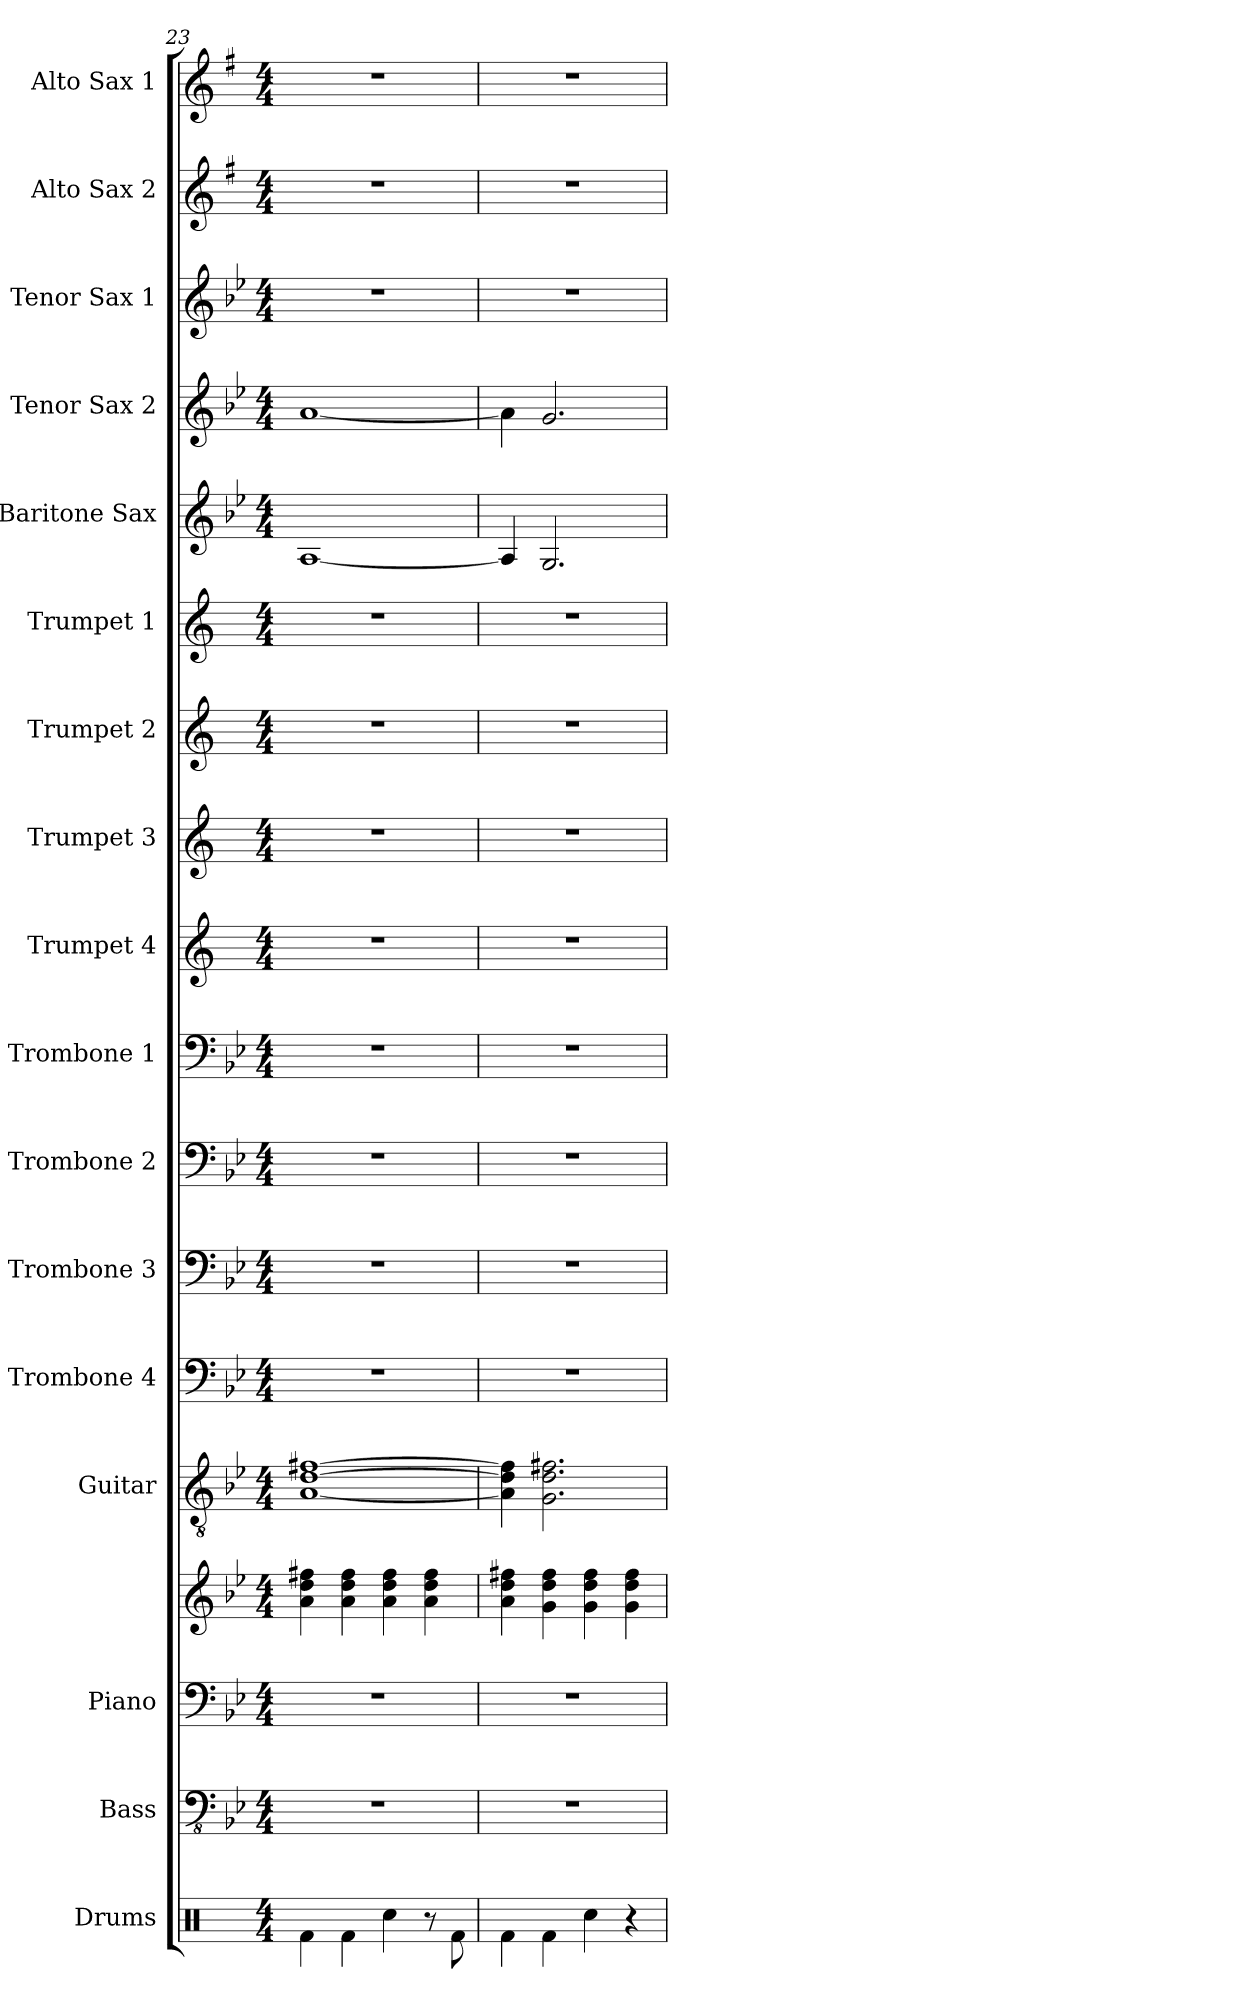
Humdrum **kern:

**kern	**kern	**kern	**kern	**kern	**kern	**kern	**kern	**kern	**kern	**kern	**kern	**kern	**kern	**kern	**kern	**kern	**kern
*part17	*part16	*part15	*part15	*part14	*part13	*part12	*part11	*part10	*part9	*part8	*part7	*part6	*part5	*part4	*part3	*part2	*part1
*staff18	*staff17	*staff16	*staff15	*staff14	*staff13	*staff12	*staff11	*staff10	*staff9	*staff8	*staff7	*staff6	*staff5	*staff4	*staff3	*staff2	*staff1
*I"Drums	*I"Bass	*I"Piano	*	*I"Guitar	*I"Trombone 4	*I"Trombone 3	*I"Trombone 2	*I"Trombone 1	*I"Trumpet 4	*I"Trumpet 3	*I"Trumpet 2	*I"Trumpet 1	*I"Baritone Sax	*I"Tenor Sax 2	*I"Tenor Sax 1	*I"Alto Sax 2	*I"Alto Sax 1
*I'Drums	*I'Bass	*I'Piano	*	*I'Gtr.	*I'Tbn. 4	*I'Tbn. 3	*I'Tbn. 2	*I'Tbn. 1	*I'Tpt. 4	*I'Tpt. 3	*I'Tpt. 2	*I'Tpt. 1	*I'Bari	*I'Tenor 2	*I'Tenor 1	*I'Alto 2	*I'Alto 1
*clefX	*clefFv4	*clefF4	*clefG2	*clefGv2	*clefF4	*clefF4	*clefF4	*clefF4	*clefG2	*clefG2	*clefG2	*clefG2	*clefG2	*clefG2	*clefG2	*clefG2	*clefG2
*	*	*	*	*	*	*	*	*	*ITrd1c2	*ITrd1c2	*ITrd1c2	*ITrd1c2	*ITrd12c21	*ITrd8c14	*ITrd8c14	*ITrd5c9	*ITrd5c9
*k[]	*k[b-e-]	*k[b-e-]	*k[b-e-]	*k[b-e-]	*k[b-e-]	*k[b-e-]	*k[b-e-]	*k[b-e-]	*k[b-e-]	*k[b-e-]	*k[b-e-]	*k[b-e-]	*k[b-e-]	*k[b-e-]	*k[b-e-]	*k[b-e-]	*k[b-e-]
*M4/4	*M4/4	*M4/4	*M4/4	*M4/4	*M4/4	*M4/4	*M4/4	*M4/4	*M4/4	*M4/4	*M4/4	*M4/4	*M4/4	*M4/4	*M4/4	*M4/4	*M4/4
=23	=23	=23	=23	=23	=23	=23	=23	=23	=23	=23	=23	=23	=23	=23	=23	=23	=23
4Rf\	1r	1r	4a\ 4dd\ 4ff#X\	[1A [1d [1f#X	1r	1r	1r	1r	1r	1r	1r	1r	[1AA	[1A	1r	1r	1r
4Rf\	.	.	4a\ 4dd\ 4ff#\	.	.	.	.	.	.	.	.	.	.	.	.	.	.
4Rcc\	.	.	4a\ 4dd\ 4ff#\	.	.	.	.	.	.	.	.	.	.	.	.	.	.
8r	.	.	4a\ 4dd\ 4ff#\	.	.	.	.	.	.	.	.	.	.	.	.	.	.
8Rf\	.	.	.	.	.	.	.	.	.	.	.	.	.	.	.	.	.
=24	=24	=24	=24	=24	=24	=24	=24	=24	=24	=24	=24	=24	=24	=24	=24	=24	=24
4Rf\	1r	1r	4a\ 4dd\ 4ff#X\	4A\] 4d\] 4f#\]	1r	1r	1r	1r	1r	1r	1r	1r	4AA/]	4A\]	1r	1r	1r
4Rf\	.	.	4g\ 4dd\ 4ff#\	2.G\ 2.d\ 2.f#X\	.	.	.	.	.	.	.	.	2.GG/	2.G/	.	.	.
4Rcc\	.	.	4g\ 4dd\ 4ff#\	.	.	.	.	.	.	.	.	.	.	.	.	.	.
4r	.	.	4g\ 4dd\ 4ff#\	.	.	.	.	.	.	.	.	.	.	.	.	.	.
=	=	=	=	=	=	=	=	=	=	=	=	=	=	=	=	=	=
*-	*-	*-	*-	*-	*-	*-	*-	*-	*-	*-	*-	*-	*-	*-	*-	*-	*-
